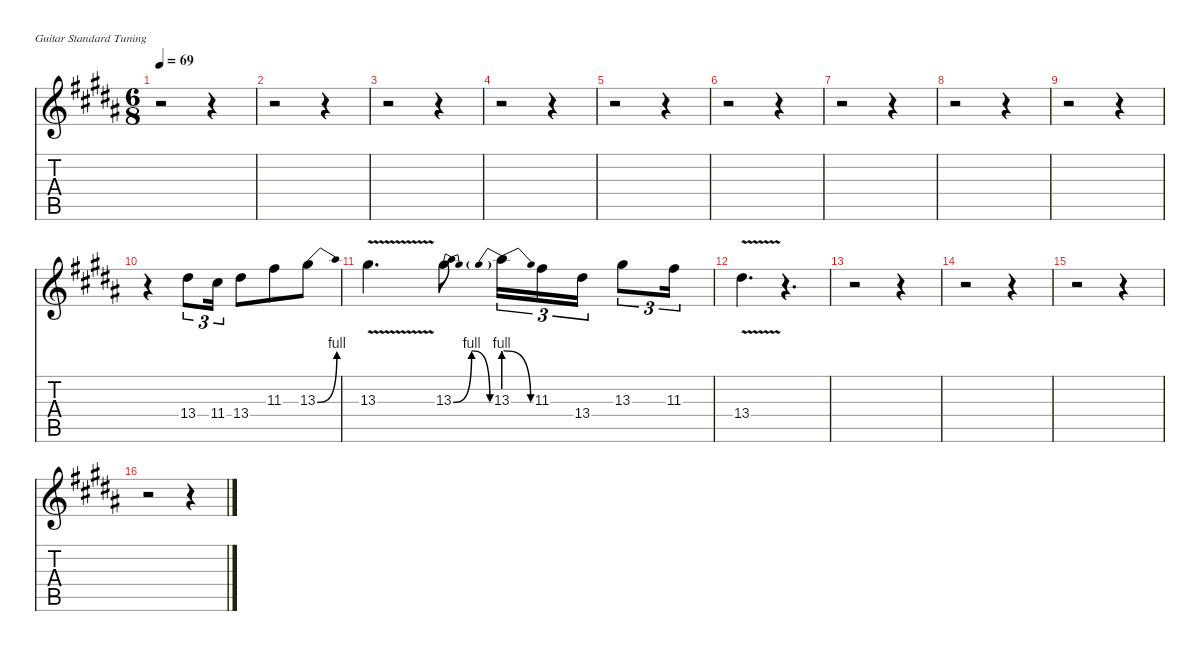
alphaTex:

\defaultSystemsLayout 4
\hideDynamics
\bracketExtendMode nobrackets
\singleTrackTrackNamePolicy hidden
\multiTrackTrackNamePolicy hidden
\firstSystemTrackNameMode fullname
\firstSystemTrackNameOrientation horizontal
\otherSystemsTrackNameOrientation horizontal
\track ("Guitar 2" "od.guit.") {instrument overdrivenguitar}
\staff {score tabs}
\tuning (E4 B3 G3 D3 A2 E2)
\ts (6 8)
\tempo 69
\clef g2
\ks b
r.2{dy f beam Down} r.4{beam Down} |
r.2{beam Down} r.4{beam Down} |
r.2{beam Down} r.4{beam Down} |
r.2{beam Down} r.4{beam Down} |
r.2{beam Down} r.4{beam Down} |
r.2{beam Down} r.4{beam Down} |
r.2{beam Down} r.4{beam Down} |
r.2{beam Down} r.4{beam Down} |
r.2{beam Down} r.4{beam Down} |
r.4{beam Down} 13.4{acc #}.8{tu (3 2) dy fff beam Down} 11.4{acc #}.16{tu (3 2) beam Down} 13.4{acc #}.8{beam Down} 11.3{acc #}.8{beam Down} 13.3{be (bend 0 0 30 4) acc #}.8{beam Down} |
13.3{v acc #}.4{d beam Down} 13.3{be (bendrelease 0 0 15 4 30 4 45 0) acc #}.8{beam Down} 13.3{be (prebendrelease 0 4 39.999998399999996 0)}.16{tu (3 2) beam Down} 11.3{acc #}.16{tu (3 2) beam Down} 13.4{acc #}.16{tu (3 2) beam Down} 13.3{acc #}.8{tu (3 2) beam Down} 11.3{acc #}.16{tu (3 2) beam Down} |
13.4{v acc #}.4{d beam Down} r.4{d beam Down} |
r.2{beam Down} r.4{beam Down} |
r.2{beam Down} r.4{beam Down} |
r.2{beam Down} r.4{beam Down} |
r.2{beam Down} r.4{beam Down}
